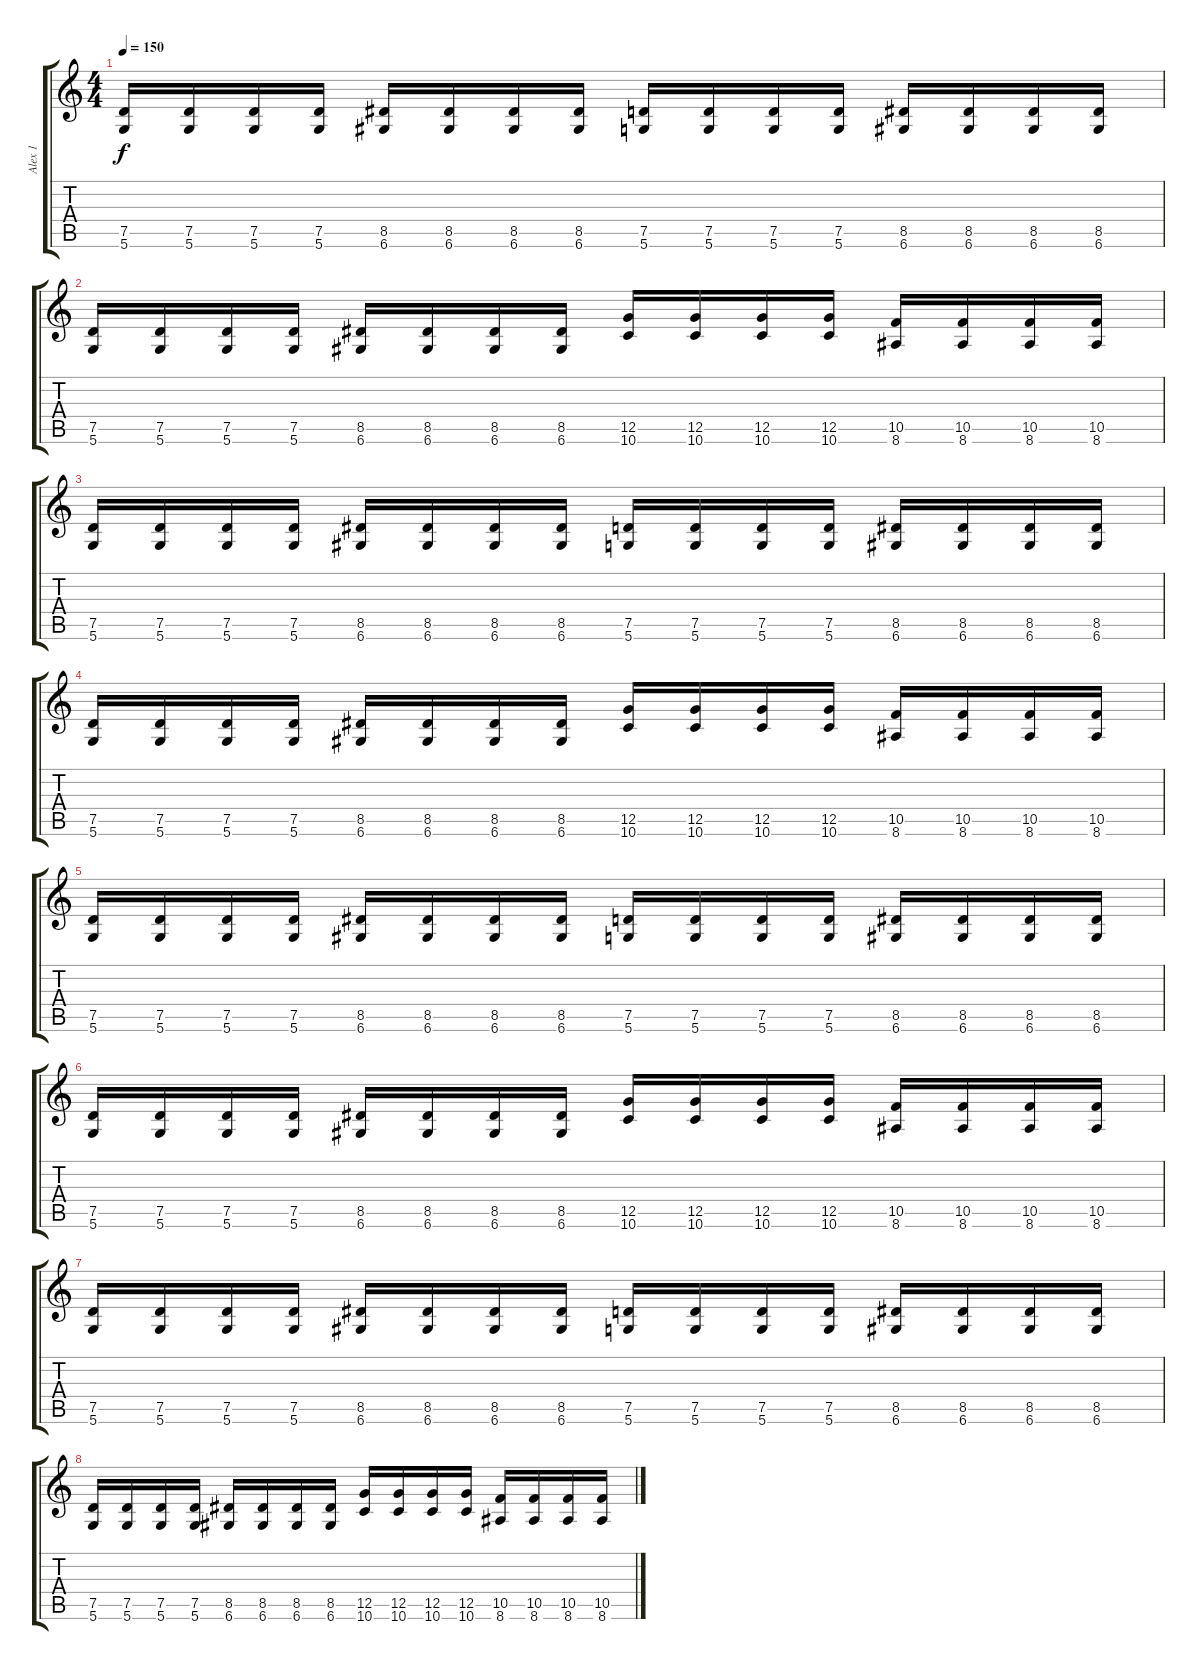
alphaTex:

\track ("Alex 1" "Alex 1") {instrument distortionguitar}
\staff {score tabs}
\tuning (D4 A3 F3 C3 G2 D2) {hide}
\ts (4 4)
\tempo 150
\clef g2
\ks c
(7.5 5.6).16{dy f} (7.5 5.6).16 (7.5 5.6).16 (7.5 5.6).16 (8.5 6.6).16 (8.5 6.6).16 (8.5 6.6).16 (8.5 6.6).16 (7.5 5.6).16 (7.5 5.6).16 (7.5 5.6).16 (7.5 5.6).16 (8.5 6.6).16 (8.5 6.6).16 (8.5 6.6).16 (8.5 6.6).16 |
(7.5 5.6).16 (7.5 5.6).16 (7.5 5.6).16 (7.5 5.6).16 (8.5 6.6).16 (8.5 6.6).16 (8.5 6.6).16 (8.5 6.6).16 (12.5 10.6).16 (12.5 10.6).16 (12.5 10.6).16 (12.5 10.6).16 (10.5 8.6).16 (10.5 8.6).16 (10.5 8.6).16 (10.5 8.6).16 |
(7.5 5.6).16 (7.5 5.6).16 (7.5 5.6).16 (7.5 5.6).16 (8.5 6.6).16 (8.5 6.6).16 (8.5 6.6).16 (8.5 6.6).16 (7.5 5.6).16 (7.5 5.6).16 (7.5 5.6).16 (7.5 5.6).16 (8.5 6.6).16 (8.5 6.6).16 (8.5 6.6).16 (8.5 6.6).16 |
(7.5 5.6).16 (7.5 5.6).16 (7.5 5.6).16 (7.5 5.6).16 (8.5 6.6).16 (8.5 6.6).16 (8.5 6.6).16 (8.5 6.6).16 (12.5 10.6).16 (12.5 10.6).16 (12.5 10.6).16 (12.5 10.6).16 (10.5 8.6).16 (10.5 8.6).16 (10.5 8.6).16 (10.5 8.6).16 |
(7.5 5.6).16 (7.5 5.6).16 (7.5 5.6).16 (7.5 5.6).16 (8.5 6.6).16 (8.5 6.6).16 (8.5 6.6).16 (8.5 6.6).16 (7.5 5.6).16 (7.5 5.6).16 (7.5 5.6).16 (7.5 5.6).16 (8.5 6.6).16 (8.5 6.6).16 (8.5 6.6).16 (8.5 6.6).16 |
(7.5 5.6).16 (7.5 5.6).16 (7.5 5.6).16 (7.5 5.6).16 (8.5 6.6).16 (8.5 6.6).16 (8.5 6.6).16 (8.5 6.6).16 (12.5 10.6).16 (12.5 10.6).16 (12.5 10.6).16 (12.5 10.6).16 (10.5 8.6).16 (10.5 8.6).16 (10.5 8.6).16 (10.5 8.6).16 |
(7.5 5.6).16 (7.5 5.6).16 (7.5 5.6).16 (7.5 5.6).16 (8.5 6.6).16 (8.5 6.6).16 (8.5 6.6).16 (8.5 6.6).16 (7.5 5.6).16 (7.5 5.6).16 (7.5 5.6).16 (7.5 5.6).16 (8.5 6.6).16 (8.5 6.6).16 (8.5 6.6).16 (8.5 6.6).16 |
(7.5 5.6).16 (7.5 5.6).16 (7.5 5.6).16 (7.5 5.6).16 (8.5 6.6).16 (8.5 6.6).16 (8.5 6.6).16 (8.5 6.6).16 (12.5 10.6).16 (12.5 10.6).16 (12.5 10.6).16 (12.5 10.6).16 (10.5 8.6).16 (10.5 8.6).16 (10.5 8.6).16 (10.5 8.6).16
